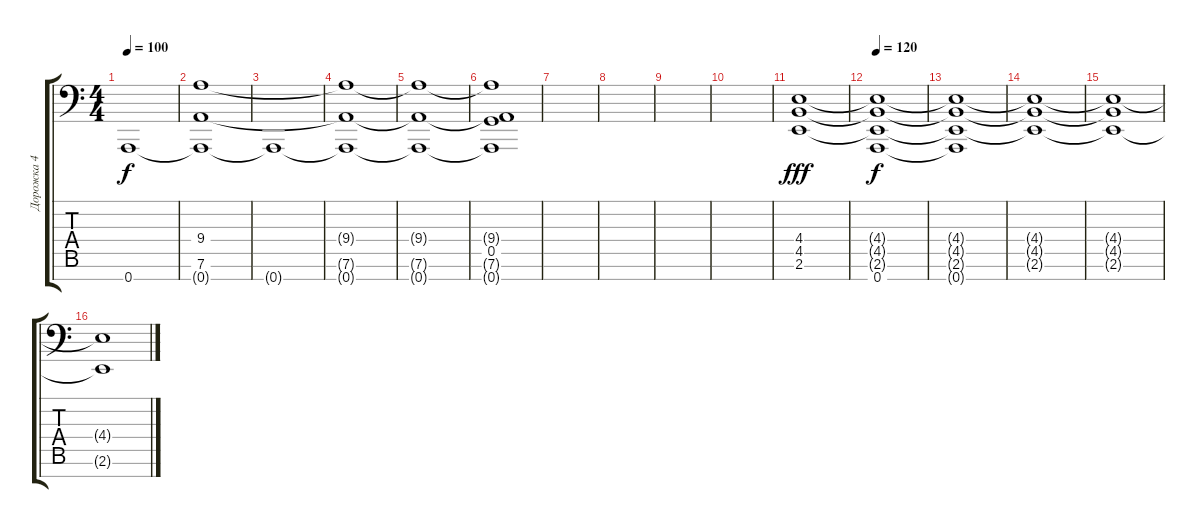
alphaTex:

\track ("Дорожка 4" "Дорожка 4") {instrument synthstrings1}
\staff {score tabs}
\tuning (D4 A3 F3 C3 G2 D2 A1) {hide}
\ts (4 4)
\tempo 100
\clef f4
\ks c
0.7{t}.1{dy f} |
(9.4{t} 7.6{t} 0.7{t}).1 |
0.7{t}.1 |
(9.4{t} 7.6{t} 0.7{t}).1 |
(9.4{t} 7.6{t} 0.7{t}).1 |
(9.4{t} 0.5 7.6{t} 0.7{t}).1 |
|
|
|
|
(4.4 4.5 2.6).1{dy fff volume 16} |
\tempo 120
(4.4{t} 4.5{t} 2.6{t} 0.7).1{dy f} |
(4.4{t} 4.5{t} 2.6{t} 0.7{t}).1 |
(4.4{t} 4.5{t} 2.6{t}).1 |
(4.4{t} 4.5{t} 2.6{t}).1 |
(4.4{t} 2.6{t}).1
